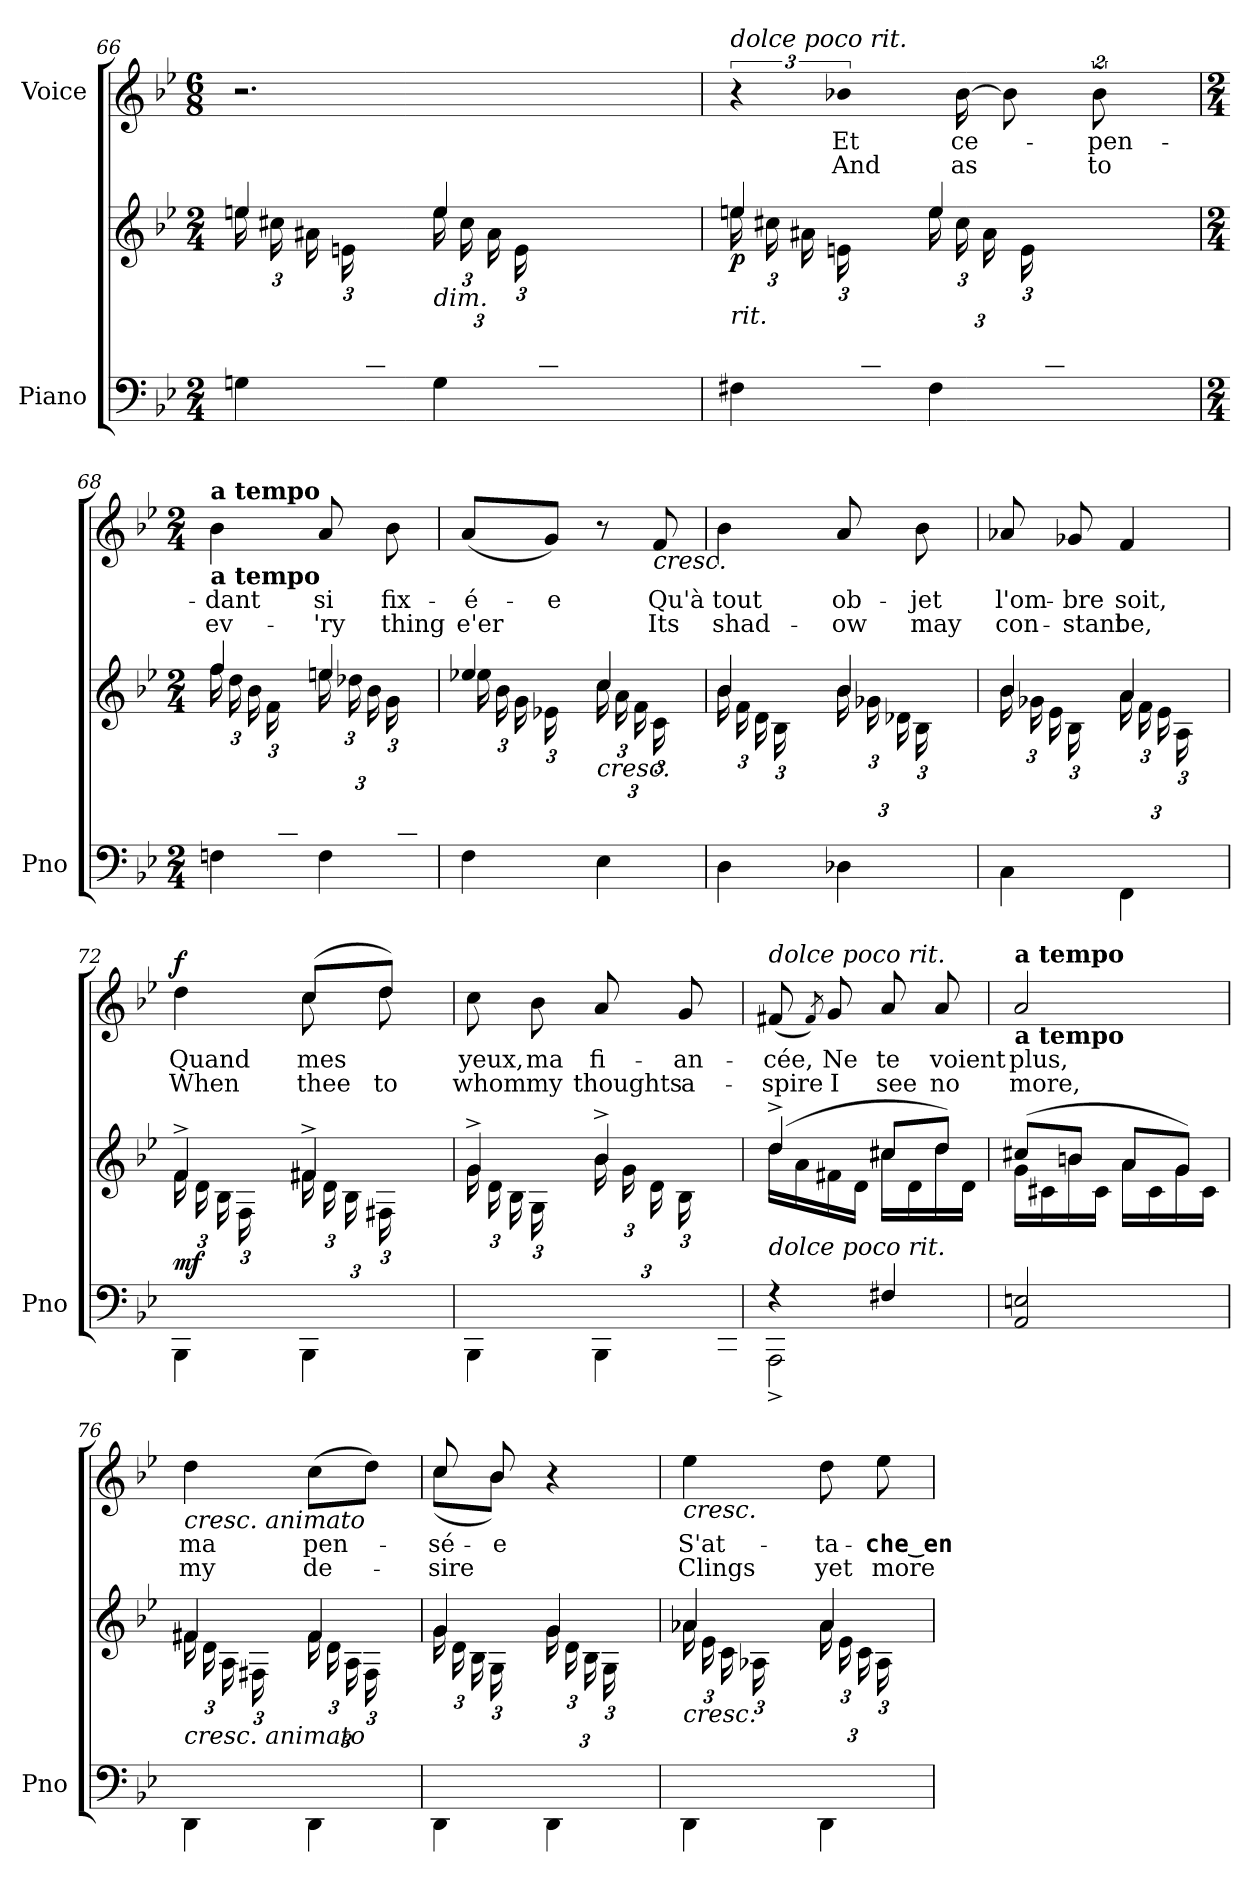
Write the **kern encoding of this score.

**kern	**kern	**dynam	**kern	**text	**text	**dynam
*part2	*part2	*part2	*part1	*part1	*part1	*part1
*staff3	*staff2	*staff2/3	*staff1	*staff1	*staff1	*staff1
*I"Piano	*	*	*I"Voice	*	*	*
*I'Pno	*	*	*	*	*	*
*clefF4	*clefG2	*	*clefG2	*	*	*
*k[b-e-]	*k[b-e-]	*	*k[b-e-]	*	*	*
*M2/4	*M2/4	*	*M6/8	*	*	*
=66	=66	=66	=66	=66	=66	=66
*^	*^	*	*	*	*	*
*	*	*	*Xbrackettup	*	*	*	*	*
6ryy	4Gn\	(4een/	24ee\LL	.	2.r	.	.	.
.	.	.	24cc#X\	.	.	.	.	.
.	.	.	24a#X\	.	.	.	.	.
.	.	.	24en\	.	.	.	.	.
24c#X/	.	.	12ryy	.	.	.	.	.
24A#X/JJ)	.	.	.	.	.	.	.	.
!	!	!LO:TX:b:i:t=dim.	!	!	!	!	!	!
6ryy	4G\	(4ee/	24ee\LL	.	.	.	.	.
.	.	.	24cc#\	.	.	.	.	.
.	.	.	24a#\	.	.	.	.	.
.	.	.	24e\	.	.	.	.	.
24c#/	.	.	4ryy	.	.	.	.	.
24A#/JJ)	.	.	.	.	.	.	.	.
4ryy	4ryy	4ryy	.	.	.	.	.	.
.	.	.	12ryy	.	.	.	.	.
=67	=67	=67	=67	=67	=67	=67	=67	=67
!	!	!	!	!	!LO:TX:i:t=dolce poco rit.	!	!	!
!LO:TX:i:t=rit.	!	!	!	!	!	!	!	!
!	!	!	!	!LO:DY:b	!LO:N:vis=8	!	!	!
6ryy	4F#X\	(4een/	24ee\LL	p	12.r	.	.	.
.	.	.	24cc#X\	.	.	.	.	.
.	.	.	24a#X\	.	.	.	.	.
.	.	.	24en\	.	16%3b-X\	Et	And	.
24c#X/	.	.	12ryy	.	.	.	.	.
24A#X/JJ)	.	.	.	.	.	.	.	.
6ryy	4F#\	(4ee/	24ee\LL	.	.	.	.	.
.	.	.	24cc#\	.	.	.	.	.
.	.	.	.	.	[16b-\	ce-	as	.
.	.	.	24a#\	.	.	.	.	.
.	.	.	24e\	.	8b-\]	.	.	.
24c#/	.	.	8.ryy	.	.	.	.	.
24A#/JJ)	.	.	.	.	.	.	.	.
8.ryy	8.ryy	8.ryy	.	.	16%3b-\	-pen-	to	.
.	.	.	12ryy	.	.	.	.	.
=68	=68	=68	=68	=68	=68	=68	=68	=68
*M2/4	*	*M2/4	*	*	*M2/4	*	*	*
!	!	!	!	!	!LO:TX:b:B:t=a tempo	!	!	!
!	!	!	!	!	!LO:TX:a:B:t=a tempo	!	!	!
6ryy	4Fn\	(4ff/	24ff\LL	.	4b-\	-dant	ev-	.
.	.	.	24dd\	.	.	.	.	.
.	.	.	24b-\	.	.	.	.	.
.	.	.	24f\	.	.	.	.	.
24d/	.	.	12ryy	.	.	.	.	.
24B-/JJ)	.	.	.	.	.	.	.	.
6ryy	4F\	(4een/	24ee\LL	.	8a/	si	-'ry	.
.	.	.	24dd-X\	.	.	.	.	.
.	.	.	24b-\	.	.	.	.	.
.	.	.	24g\	.	8b-\	fix-	thing	.
24d-X/	.	.	12ryy	.	.	.	.	.
24B-/JJ)	.	.	.	.	.	.	.	.
=69	=69	=69	=69	=69	=69	=69	=69	=69
6ryy	4F\	(4ee-X/	24ee-\LL	.	(8a/L	-é-	e'er	.
.	.	.	24b-\	.	.	.	.	.
.	.	.	24g\	.	.	.	.	.
.	.	.	24e-X\	.	8g/J)	-e	.	.
24B-/	.	.	12ryy	.	.	.	.	.
24G/JJ)	.	.	.	.	.	.	.	.
!	!	!LO:TX:b:i:t=cresc.	!	!	!	!	!	!
6ryy	4E-\	(4cc/	24cc\LL	.	8r	.	.	.
.	.	.	24a\	.	.	.	.	.
.	.	.	24f\	.	.	.	.	.
!	!	!	!	!	!LO:TX:b:i:t=cresc.	!	!	!
.	.	.	24c\	.	8f/	Qu'à	Its	.
24A/	.	.	12ryy	.	.	.	.	.
24F/JJ)	.	.	.	.	.	.	.	.
=70	=70	=70	=70	=70	=70	=70	=70	=70
6ryy	4D\	(4b-/	24b-\LL	.	4b-\	tout	shad-	.
.	.	.	24f\	.	.	.	.	.
.	.	.	24d\	.	.	.	.	.
.	.	.	24B-\	.	.	.	.	.
24F/	.	.	12ryy	.	.	.	.	.
24D/JJ)	.	.	.	.	.	.	.	.
6ryy	4D-X\	(4b-/	24b-\LL	.	8a/	ob-	-ow	.
.	.	.	24g-X\	.	.	.	.	.
.	.	.	24d-X\	.	.	.	.	.
.	.	.	24B-\	.	8b-\	-jet	may	.
24G-X/	.	.	12ryy	.	.	.	.	.
24Dn/JJ)	.	.	.	.	.	.	.	.
=71	=71	=71	=71	=71	=71	=71	=71	=71
6ryy	4C\	(4b-/	24b-\LL	.	8a-X/	l'om-	con-	.
.	.	.	24g-X\	.	.	.	.	.
.	.	.	24e-\	.	.	.	.	.
.	.	.	24B-\	.	8g-X/	-bre	-stant	.
24G-X/	.	.	12ryy	.	.	.	.	.
24C/JJ)	.	.	.	.	.	.	.	.
6ryy	4FF\	(4a/	24a\LL	.	4f/	soit,	be,	.
.	.	.	24f\	.	.	.	.	.
.	.	.	24e-\	.	.	.	.	.
.	.	.	24A\	.	.	.	.	.
24C/	.	.	12ryy	.	.	.	.	.
24FF/JJ)	.	.	.	.	.	.	.	.
=72	=72	=72	=72	=72	=72	=72	=72	=72
*	*	*	*	*	*^	*	*	*
!	!	!	!	!LO:DY:b	!	!	!	!	!LO:DY:b
6ryy	4BBB-\	(4f^/	24f\LL	mf	4dd\	4ryy	Quand	When	f
.	.	.	24d\	.	.	.	.	.	.
.	.	.	24B-\	.	.	.	.	.	.
.	.	.	24F\	.	.	.	.	.	.
24BB-/	.	.	12ryy	.	.	.	.	.	.
24FF/JJ)	.	.	.	.	.	.	.	.	.
6ryy	4BBB-\	(4f#X^/	24f#\LL	.	(8cc/L	8cc\	mes	thee	.
.	.	.	24d\	.	.	.	.	.	.
.	.	.	24B-\	.	.	.	.	.	.
.	.	.	24F#X\	.	8dd/J)	8dd\	.	to	.
24BB-/	.	.	12ryy	.	.	.	.	.	.
24FF#X/JJ)	.	.	.	.	.	.	.	.	.
*	*	*	*	*	*v	*v	*	*	*
=73	=73	=73	=73	=73	=73	=73	=73	=73
6ryy	4BBB-\	(4g^/	24g\LL	.	8cc\	yeux,	whom	.
.	.	.	24d\	.	.	.	.	.
.	.	.	24B-\	.	.	.	.	.
.	.	.	24G\	.	8b-\	ma	my	.
24BB-/	.	.	12ryy	.	.	.	.	.
24GG/JJ)	.	.	.	.	.	.	.	.
6ryy	4BBB-\	(4b-^/	24b-\LL	.	8a/	fi-	thoughts	.
.	.	.	24g\	.	.	.	.	.
.	.	.	24d\	.	.	.	.	.
.	.	.	24B-\	.	8g/	-an-	a-	.
24BB-/	.	.	12ryy	.	.	.	.	.
24BBB-/JJ)	.	.	.	.	.	.	.	.
=74	=74	=74	=74	=74	=74	=74	=74	=74
!	!	!	!	!	!LO:TX:i:t=dolce  poco rit.	!	!	!
!LO:TX:i:t=dolce  poco rit.	!	!	!	!	!	!	!	!
4r	2AAA^\	(4dd^/	16dd\LL	.	(8f#X/	-cée,	-spire	.
.	.	.	16a\	.	.	.	.	.
.	.	.	.	.	8qf#/)	.	.	.
.	.	.	16f#X\	.	8g/	Ne	I	.
.	.	.	16d\JJ	.	.	.	.	.
4F#X/	.	8cc#X/L	16cc#\LL	.	8a/	te	see	.
.	.	.	16d\	.	.	.	.	.
.	.	8dd/J)	16dd\	.	8a/	voient	no	.
.	.	.	16d\JJ	.	.	.	.	.
*v	*v	*	*	*	*	*	*	*
=75	=75	=75	=75	=75	=75	=75	=75
!	!	!	!	!LO:TX:b:B:t=a tempo	!	!	!
!	!	!	!	!LO:TX:a:B:t=a tempo	!	!	!
2AA/ 2En/	(8cc#X/L	16g\LL	.	2a/	plus,	more,	.
.	.	16c#X\	.	.	.	.	.
.	8bn/J	16b\	.	.	.	.	.
.	.	16c#\JJ	.	.	.	.	.
.	8a/L	16a\LL	.	.	.	.	.
.	.	16c#\	.	.	.	.	.
.	8g/J)	16g\	.	.	.	.	.
.	.	16c#\JJ	.	.	.	.	.
=76	=76	=76	=76	=76	=76	=76	=76
*^	*	*	*	*	*	*	*
!	!	!	!	!	!LO:TX:b:i:t=cresc. animato	!	!	!
!	!	!LO:TX:b:i:t=cresc. animato	!	!	!	!	!	!
6ryy	4DD\	(4f#X/	24f#\LL	.	4dd\	ma	my	.
.	.	.	24d\	.	.	.	.	.
.	.	.	24A\	.	.	.	.	.
.	.	.	24F#X\	.	.	.	.	.
24D/	.	.	12ryy	.	.	.	.	.
24AA/JJ)	.	.	.	.	.	.	.	.
6ryy	4DD\	(4f#/	24f#\LL	.	(8cc\L	pen-	de-	.
.	.	.	24d\	.	.	.	.	.
.	.	.	24A\	.	.	.	.	.
.	.	.	24F#\	.	8dd\J)	.	.	.
24D/	.	.	12ryy	.	.	.	.	.
24AA/JJ)	.	.	.	.	.	.	.	.
=77	=77	=77	=77	=77	=77	=77	=77	=77
*	*	*	*	*	*^	*	*	*
6ryy	4DD\	(4g/	24g\LL	.	8cc/	(8cc\L	-sé-	-sire	.
.	.	.	24d\	.	.	.	.	.	.
.	.	.	24B-\	.	.	.	.	.	.
.	.	.	24G\	.	8b-/	8b-\J)	-e	.	.
24D/	.	.	12ryy	.	.	.	.	.	.
24BB-/JJ)	.	.	.	.	.	.	.	.	.
6ryy	4DD\	(4g/	24g\LL	.	4r	4ryy	.	.	.
.	.	.	24d\	.	.	.	.	.	.
.	.	.	24B-\	.	.	.	.	.	.
.	.	.	24G\	.	.	.	.	.	.
24D/	.	.	12ryy	.	.	.	.	.	.
24BB-/JJ)	.	.	.	.	.	.	.	.	.
*	*	*	*	*	*v	*v	*	*	*
=78	=78	=78	=78	=78	=78	=78	=78	=78
!	!	!	!	!	!LO:TX:b:i:t=cresc.	!	!	!
!	!	!LO:TX:b:i:t=cresc.	!	!	!	!	!	!
6ryy	4DD\	(4a-X/	24a-\LL	.	4ee-\	S'at-	Clings	.
.	.	.	24e-\	.	.	.	.	.
.	.	.	24c\	.	.	.	.	.
.	.	.	24A-X\	.	.	.	.	.
24E-/	.	.	12ryy	.	.	.	.	.
24AA-X/JJ)	.	.	.	.	.	.	.	.
6ryy	4DD\	(4a-/	24a-\LL	.	8dd\	-ta-	yet	.
.	.	.	24e-\	.	.	.	.	.
.	.	.	24c\	.	.	.	.	.
.	.	.	24A-\	.	8ee-\	-che‿en-	more	.
24E-/	.	.	12ryy	.	.	.	.	.
24AA-/JJ)	.	.	.	.	.	.	.	.
*v	*v	*	*	*	*	*	*	*
*	*v	*v	*	*	*	*	*
=	=	=	=	=	=	=
*-	*-	*-	*-	*-	*-	*-
